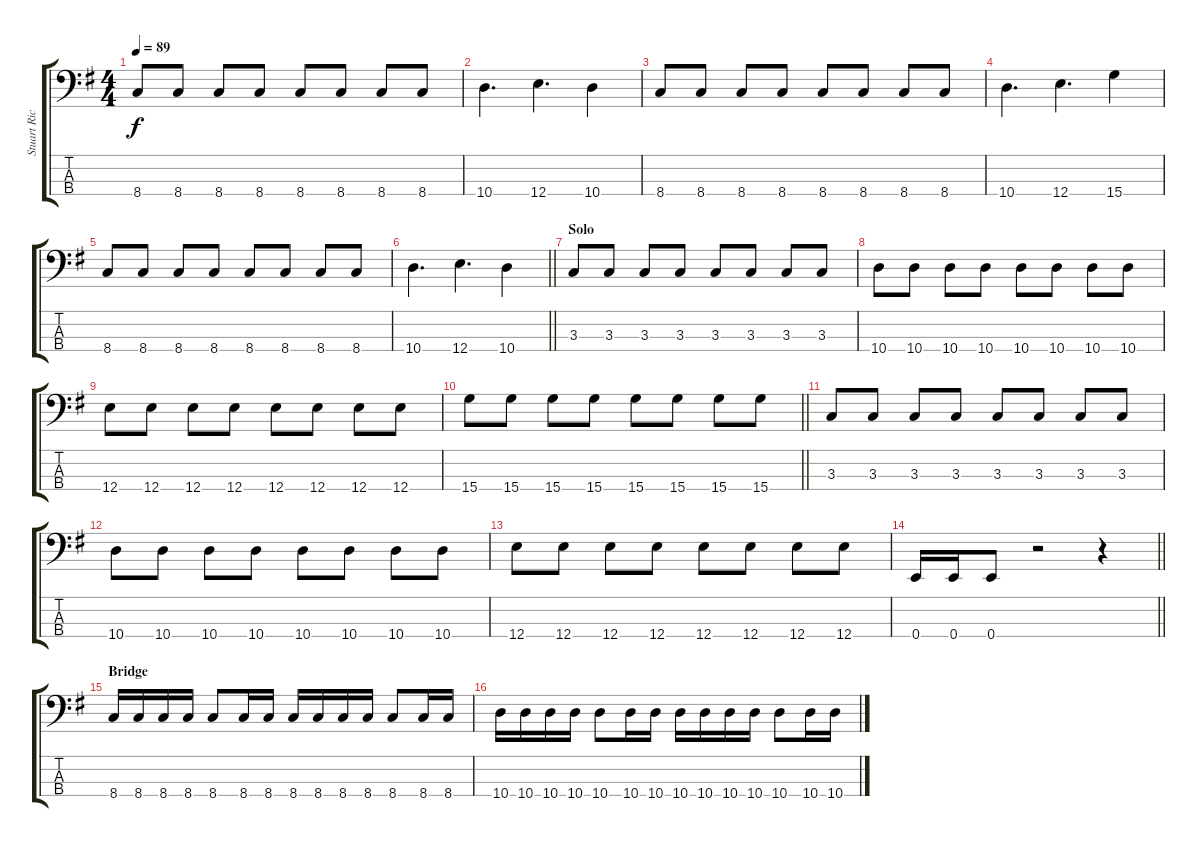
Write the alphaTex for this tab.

\track ("Stuart Richardson (Bass)" "Stuart Ric") {instrument acousticbass}
\staff {score tabs}
\tuning (G2 D2 A1 E1) {hide}
\ts (4 4)
\tempo 89
\clef f4
\ks g
8.4.8{dy f} 8.4.8 8.4.8 8.4.8 8.4.8 8.4.8 8.4.8 8.4.8 |
10.4.4{d} 12.4.4{d} 10.4.4 |
8.4.8 8.4.8 8.4.8 8.4.8 8.4.8 8.4.8 8.4.8 8.4.8 |
10.4.4{d} 12.4.4{d} 15.4.4 |
8.4.8 8.4.8 8.4.8 8.4.8 8.4.8 8.4.8 8.4.8 8.4.8 |
\barLineRight lightlight
10.4.4{d} 12.4.4{d} 10.4.4 |
\section ("" "Solo")
3.3.8 3.3.8 3.3.8 3.3.8 3.3.8 3.3.8 3.3.8 3.3.8 |
10.4.8 10.4.8 10.4.8 10.4.8 10.4.8 10.4.8 10.4.8 10.4.8 |
12.4.8 12.4.8 12.4.8 12.4.8 12.4.8 12.4.8 12.4.8 12.4.8 |
\barLineRight lightlight
15.4.8 15.4.8 15.4.8 15.4.8 15.4.8 15.4.8 15.4.8 15.4.8 |
3.3.8 3.3.8 3.3.8 3.3.8 3.3.8 3.3.8 3.3.8 3.3.8 |
10.4.8 10.4.8 10.4.8 10.4.8 10.4.8 10.4.8 10.4.8 10.4.8 |
12.4.8 12.4.8 12.4.8 12.4.8 12.4.8 12.4.8 12.4.8 12.4.8 |
\barLineRight lightlight
0.4.16 0.4.16 0.4.8 r.2 r.4 |
\section ("" "Bridge")
8.4.16 8.4.16 8.4.16 8.4.16 8.4.8 8.4.16 8.4.16 8.4.16 8.4.16 8.4.16 8.4.16 8.4.8 8.4.16 8.4.16 |
10.4.16 10.4.16 10.4.16 10.4.16 10.4.8 10.4.16 10.4.16 10.4.16 10.4.16 10.4.16 10.4.16 10.4.8 10.4.16 10.4.16
